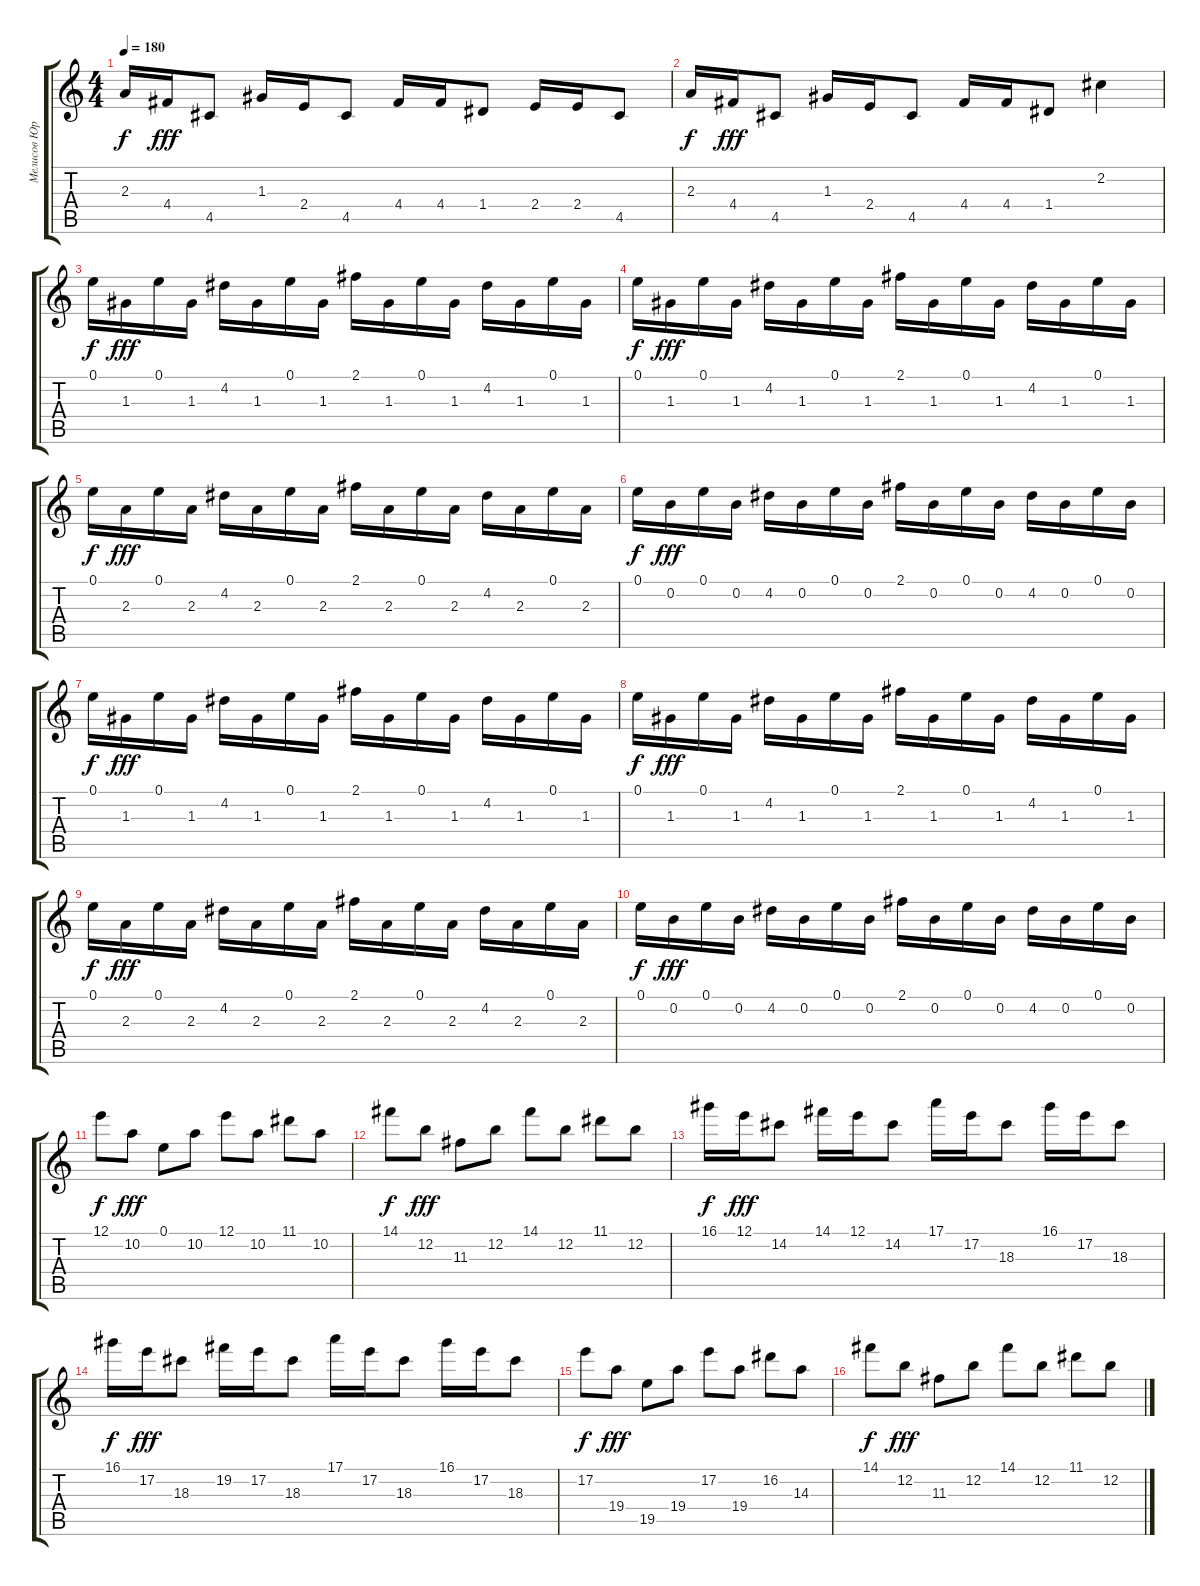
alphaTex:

\track ("Мелисов Юрий" "Мелисов Юр") {instrument overdrivenguitar}
\staff {score tabs}
\tuning (E4 B3 G3 D3 A2 E2) {hide}
\ts (4 4)
\tempo 180
\clef g2
\ks c
2.3.16{dy f} 4.4.16{dy fff} 4.5.8 1.3.16 2.4.16 4.5.8 4.4.16 4.4.16 1.4.8 2.4.16 2.4.16 4.5.8 |
2.3.16{dy f} 4.4.16{dy fff} 4.5.8 1.3.16 2.4.16 4.5.8 4.4.16 4.4.16 1.4.8 2.2.4 |
0.1.16{dy f} 1.3.16{dy fff} 0.1.16 1.3.16 4.2.16 1.3.16 0.1.16 1.3.16 2.1.16 1.3.16 0.1.16 1.3.16 4.2.16 1.3.16 0.1.16 1.3.16 |
0.1.16{dy f} 1.3.16{dy fff} 0.1.16 1.3.16 4.2.16 1.3.16 0.1.16 1.3.16 2.1.16 1.3.16 0.1.16 1.3.16 4.2.16 1.3.16 0.1.16 1.3.16 |
0.1.16{dy f} 2.3.16{dy fff} 0.1.16 2.3.16 4.2.16 2.3.16 0.1.16 2.3.16 2.1.16 2.3.16 0.1.16 2.3.16 4.2.16 2.3.16 0.1.16 2.3.16 |
0.1.16{dy f} 0.2.16{dy fff} 0.1.16 0.2.16 4.2.16 0.2.16 0.1.16 0.2.16 2.1.16 0.2.16 0.1.16 0.2.16 4.2.16 0.2.16 0.1.16 0.2.16 |
0.1.16{dy f} 1.3.16{dy fff} 0.1.16 1.3.16 4.2.16 1.3.16 0.1.16 1.3.16 2.1.16 1.3.16 0.1.16 1.3.16 4.2.16 1.3.16 0.1.16 1.3.16 |
0.1.16{dy f} 1.3.16{dy fff} 0.1.16 1.3.16 4.2.16 1.3.16 0.1.16 1.3.16 2.1.16 1.3.16 0.1.16 1.3.16 4.2.16 1.3.16 0.1.16 1.3.16 |
0.1.16{dy f} 2.3.16{dy fff} 0.1.16 2.3.16 4.2.16 2.3.16 0.1.16 2.3.16 2.1.16 2.3.16 0.1.16 2.3.16 4.2.16 2.3.16 0.1.16 2.3.16 |
0.1.16{dy f} 0.2.16{dy fff} 0.1.16 0.2.16 4.2.16 0.2.16 0.1.16 0.2.16 2.1.16 0.2.16 0.1.16 0.2.16 4.2.16 0.2.16 0.1.16 0.2.16 |
12.1.8{dy f} 10.2.8{dy fff} 0.1.8 10.2.8 12.1.8 10.2.8 11.1.8 10.2.8 |
14.1.8{dy f} 12.2.8{dy fff} 11.3.8 12.2.8 14.1.8 12.2.8 11.1.8 12.2.8 |
16.1.16{dy f} 12.1.16{dy fff} 14.2.8 14.1.16 12.1.16 14.2.8 17.1.16 17.2.16 18.3.8 16.1.16 17.2.16 18.3.8 |
16.1.16{dy f} 17.2.16{dy fff} 18.3.8 19.2.16 17.2.16 18.3.8 17.1.16 17.2.16 18.3.8 16.1.16 17.2.16 18.3.8 |
17.2.8{dy f} 19.4.8{dy fff} 19.5.8 19.4.8 17.2.8 19.4.8 16.2.8 14.3.8 |
14.1.8{dy f} 12.2.8{dy fff} 11.3.8 12.2.8 14.1.8 12.2.8 11.1.8 12.2.8
